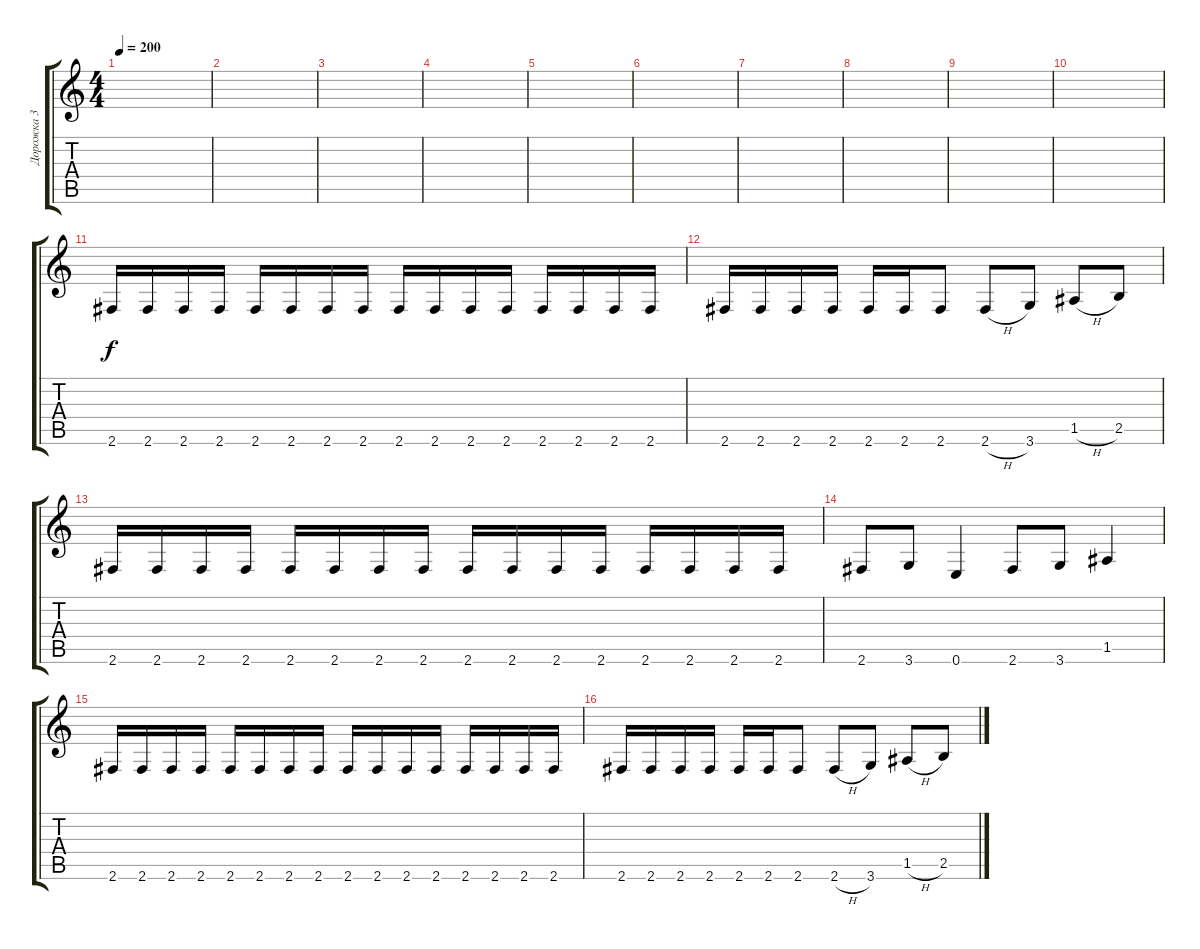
\track ("Дорожка 3" "Дорожка 3") {instrument overdrivenguitar}
\staff {score tabs}
\tuning (E4 B3 G3 D3 A2 E2) {hide}
\ts (4 4)
\tempo 200
\clef g2
\ks c
|
|
|
|
|
|
|
|
|
|
2.6.16 2.6.16 2.6.16 2.6.16 2.6.16 2.6.16 2.6.16 2.6.16 2.6.16 2.6.16 2.6.16 2.6.16 2.6.16 2.6.16 2.6.16 2.6.16 |
2.6.16 2.6.16 2.6.16 2.6.16 2.6.16 2.6.16 2.6.8 2.6{h}.8 3.6.8 1.5{h}.8 2.5.8 |
2.6.16 2.6.16 2.6.16 2.6.16 2.6.16 2.6.16 2.6.16 2.6.16 2.6.16 2.6.16 2.6.16 2.6.16 2.6.16 2.6.16 2.6.16 2.6.16 |
2.6.8 3.6.8 0.6.4 2.6.8 3.6.8 1.5.4 |
2.6.16 2.6.16 2.6.16 2.6.16 2.6.16 2.6.16 2.6.16 2.6.16 2.6.16 2.6.16 2.6.16 2.6.16 2.6.16 2.6.16 2.6.16 2.6.16 |
2.6.16 2.6.16 2.6.16 2.6.16 2.6.16 2.6.16 2.6.8 2.6{h}.8 3.6.8 1.5{h}.8 2.5.8
